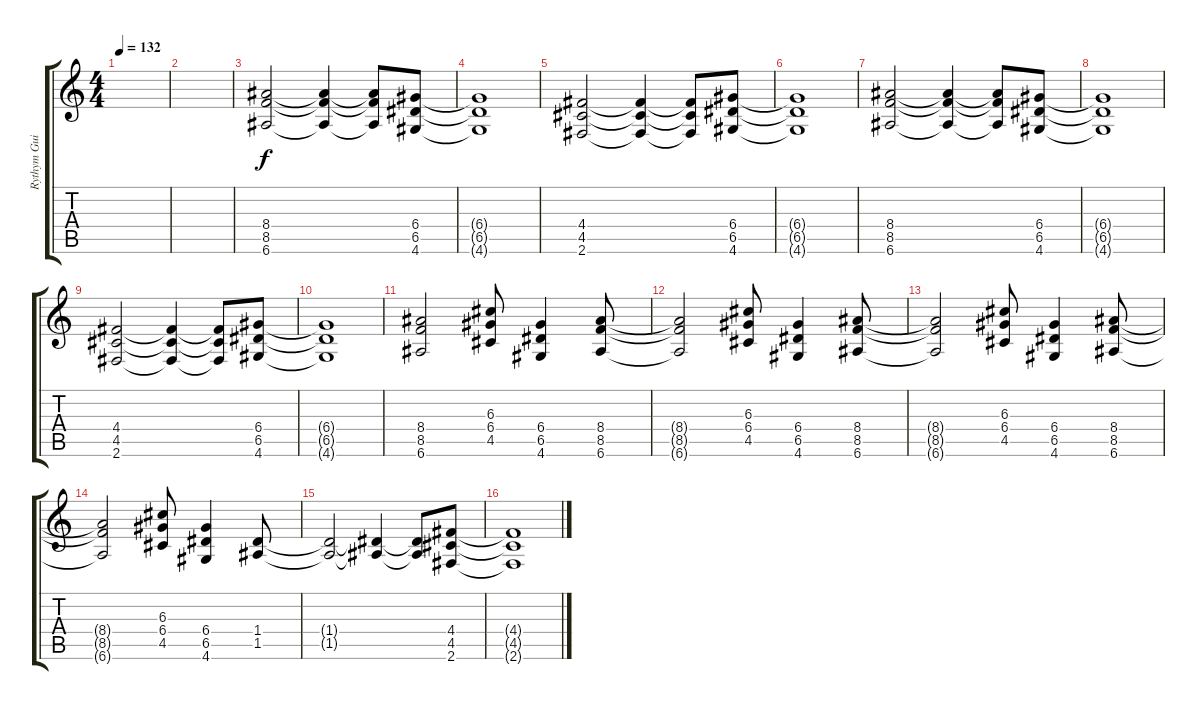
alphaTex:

\track ("Rythym Guitar" "Rythym Gui") {instrument overdrivenguitar}
\staff {score tabs}
\tuning (E4 B3 G3 D3 A2 E2) {hide}
\ts (4 4)
\tempo 132
\clef g2
\ks c
|
|
(8.4 8.5 6.6).2 (8.4{t} 8.5{t} 6.6{t}).4 (8.4{t} 8.5{t} 6.6{t}).8 (6.4 6.5 4.6).8 |
(6.4{t} 6.5{t} 4.6{t}).1 |
(4.4 4.5 2.6).2 (4.4{t} 4.5{t} 2.6{t}).4 (4.4{t} 4.5{t} 2.6{t}).8 (6.4 6.5 4.6).8 |
(6.4{t} 6.5{t} 4.6{t}).1 |
(8.4 8.5 6.6).2 (8.4{t} 8.5{t} 6.6{t}).4 (8.4{t} 8.5{t} 6.6{t}).8 (6.4 6.5 4.6).8 |
(6.4{t} 6.5{t} 4.6{t}).1 |
(4.4 4.5 2.6).2 (4.4{t} 4.5{t} 2.6{t}).4 (4.4{t} 4.5{t} 2.6{t}).8 (6.4 6.5 4.6).8 |
(6.4{t} 6.5{t} 4.6{t}).1 |
(8.4 8.5 6.6).2 (6.3 6.4 4.5).8 (6.4 6.5 4.6).4 (8.4 8.5 6.6).8 |
(8.4{t} 8.5{t} 6.6{t}).2 (6.3 6.4 4.5).8 (6.4 6.5 4.6).4 (8.4 8.5 6.6).8 |
(8.4{t} 8.5{t} 6.6{t}).2 (6.3 6.4 4.5).8 (6.4 6.5 4.6).4 (8.4 8.5 6.6).8 |
(8.4{t} 8.5{t} 6.6{t}).2 (6.3 6.4 4.5).8 (6.4 6.5 4.6).4 (1.4 1.5).8 |
(1.4{t} 1.5{t}).2 (1.4{t} 1.5{t}).4 (1.4{t} 1.5{t}).8 (4.4 4.5 2.6).8 |
(4.4{t} 4.5{t} 2.6{t}).1
